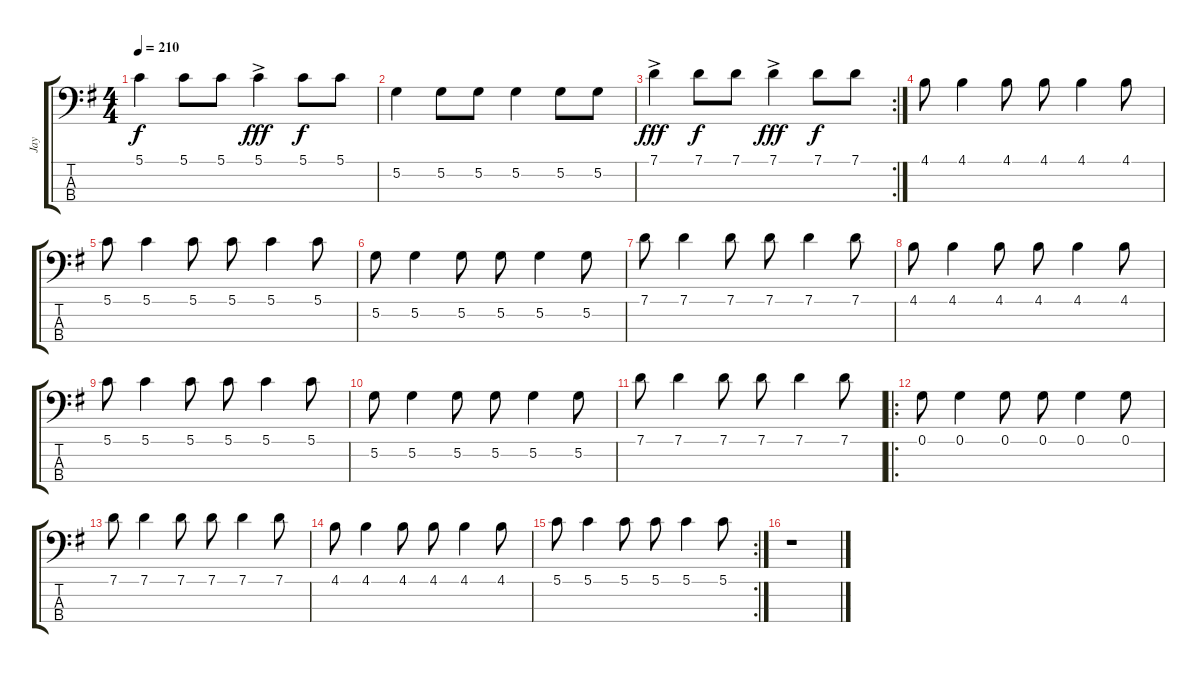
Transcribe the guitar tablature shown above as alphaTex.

\track ("Jay" "Jay") {instrument electricbasspick}
\staff {score tabs}
\tuning (G2 D2 A1 E1) {hide}
\ts (4 4)
\tempo 210
\clef f4
\ks g
5.1.4{dy f} 5.1.8 5.1.8 5.1{ac}.4{dy fff} 5.1.8{dy f} 5.1.8 |
5.2.4 5.2.8 5.2.8 5.2.4 5.2.8 5.2.8 |
\rc 2
7.1{ac}.4{dy fff} 7.1.8{dy f} 7.1.8 7.1{ac}.4{dy fff} 7.1.8{dy f} 7.1.8 |
4.1.8 4.1.4 4.1.8 4.1.8 4.1.4 4.1.8 |
5.1.8 5.1.4 5.1.8 5.1.8 5.1.4 5.1.8 |
5.2.8 5.2.4 5.2.8 5.2.8 5.2.4 5.2.8 |
7.1.8 7.1.4 7.1.8 7.1.8 7.1.4 7.1.8 |
4.1.8 4.1.4 4.1.8 4.1.8 4.1.4 4.1.8 |
5.1.8 5.1.4 5.1.8 5.1.8 5.1.4 5.1.8 |
5.2.8 5.2.4 5.2.8 5.2.8 5.2.4 5.2.8 |
7.1.8 7.1.4 7.1.8 7.1.8 7.1.4 7.1.8 |
\ro
0.1.8 0.1.4 0.1.8 0.1.8 0.1.4 0.1.8 |
7.1.8 7.1.4 7.1.8 7.1.8 7.1.4 7.1.8 |
4.1.8 4.1.4 4.1.8 4.1.8 4.1.4 4.1.8 |
\rc 2
5.1.8 5.1.4 5.1.8 5.1.8 5.1.4 5.1.8 |
r.1
